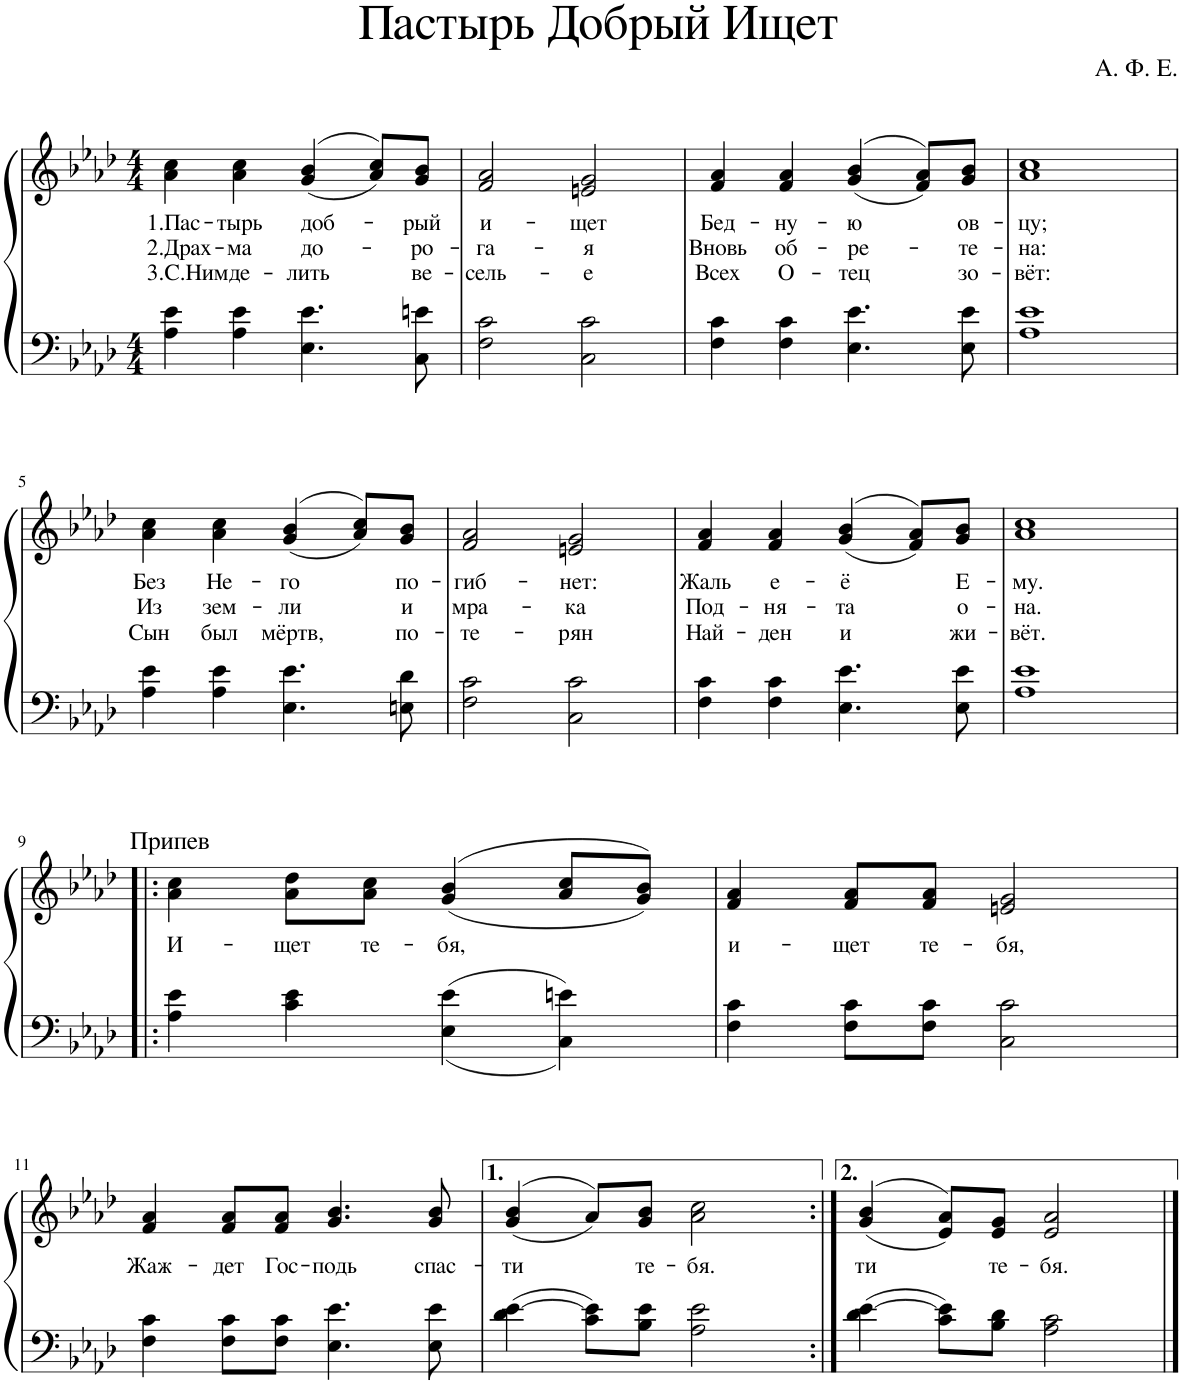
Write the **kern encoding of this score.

**kern	**kern	**text	**text	**text
*part1	*part1	*part1	*part1	*part1
*staff2	*staff1	*staff1	*staff1	*staff1
*I"Piano	*	*	*	*
*I'Pno.	*	*	*	*
*clefF4	*clefG2	*	*	*
*k[b-e-a-d-]	*k[b-e-a-d-]	*	*	*
*M4/4	*M4/4	*	*	*
=1	=1	=1	=1	=1
!	!	!LO:LY:b	!LO:LY:b	!LO:LY:b
4A-\ 4e-\	4a-\ 4cc\	1.Пас-	2.Драх-	3.С.Ним
!	!	!LO:LY:b	!LO:LY:b	!LO:LY:b
4A-\ 4e-\	4a-\ 4cc\	-тырь	-ма	де-
!	!	!LO:LY:b	!LO:LY:b	!LO:LY:b
4.E-\ 4.e-\	(>(4g/ 4b-/	доб-	до-	-лить
.	8a-/ 8cc/L))	.	.	.
!	!	!LO:LY:b	!LO:LY:b	!LO:LY:b
8C\ 8en\	8g/ 8b-/J	-рый	-ро-	ве-
=2	=2	=2	=2	=2
!	!	!LO:LY:b	!LO:LY:b	!LO:LY:b
2F\ 2c\	2f/ 2a-/	и-	-га-	-сель-
!	!	!LO:LY:b	!LO:LY:b	!LO:LY:b
2C\ 2c\	2en/ 2g/	-щет	-я	-е
=3	=3	=3	=3	=3
!	!	!LO:LY:b	!LO:LY:b	!LO:LY:b
4F\ 4c\	4f/ 4a-/	Бед-	Вновь	Всех
!	!	!LO:LY:b	!LO:LY:b	!LO:LY:b
4F\ 4c\	4f/ 4a-/	-ну-	об-	О-
!	!	!LO:LY:b	!LO:LY:b	!LO:LY:b
4.E-\ 4.e-\	(>(4g/ 4b-/	-ю	-ре-	-тец
.	8f/ 8a-/L))	.	.	.
!	!	!LO:LY:b	!LO:LY:b	!LO:LY:b
8E-\ 8e-\	8g/ 8b-/J	ов-	-те-	зо-
=4	=4	=4	=4	=4
!	!	!LO:LY:b	!LO:LY:b	!LO:LY:b
1A- 1e-	1a- 1cc	-цу;	-на:	-вёт:
!!LO:LB:g=z
=5	=5	=5	=5	=5
!	!	!LO:LY:b	!LO:LY:b	!LO:LY:b
4A-\ 4e-\	4a-\ 4cc\	Без	Из	Сын
!	!	!LO:LY:b	!LO:LY:b	!LO:LY:b
4A-\ 4e-\	4a-\ 4cc\	Не-	зем-	был
!	!	!LO:LY:b	!LO:LY:b	!LO:LY:b
4.E-\ 4.e-\	(>(4g/ 4b-/	-го	-ли	мёртв,
.	8a-/ 8cc/L))	.	.	.
!	!	!LO:LY:b	!LO:LY:b	!LO:LY:b
8En\ 8d-\	8g/ 8b-/J	по-	и	по-
=6	=6	=6	=6	=6
!	!	!LO:LY:b	!LO:LY:b	!LO:LY:b
2F\ 2c\	2f/ 2a-/	-гиб-	мра-	-те-
!	!	!LO:LY:b	!LO:LY:b	!LO:LY:b
2C\ 2c\	2en/ 2g/	-нет:	-ка	-рян
=7	=7	=7	=7	=7
!	!	!LO:LY:b	!LO:LY:b	!LO:LY:b
4F\ 4c\	4f/ 4a-/	Жаль	Под-	Най-
!	!	!LO:LY:b	!LO:LY:b	!LO:LY:b
4F\ 4c\	4f/ 4a-/	е-	-ня-	-ден
!	!	!LO:LY:b	!LO:LY:b	!LO:LY:b
4.E-\ 4.e-\	(>(4g/ 4b-/	-ё	-та	и
.	8f/ 8a-/L))	.	.	.
!	!	!LO:LY:b	!LO:LY:b	!LO:LY:b
8E-\ 8e-\	8g/ 8b-/J	Е-	о-	жи-
=8	=8	=8	=8	=8
!	!	!LO:LY:b	!LO:LY:b	!LO:LY:b
1A- 1e-	1a- 1cc	-му.	-на.	-вёт.
!!LO:LB:g=z
=9!|:	=9!|:	=9!|:	=9!|:	=9!|:
!	!LO:TX:a:t=Припев	!	!	!
!	!	!LO:LY:b	!	!
4A-\ 4e-\	4a-\ 4cc\	И-	.	.
!	!	!LO:LY:b	!	!
4c\ 4e-\	8a-\ 8dd-\L	-щет	.	.
!	!	!LO:LY:b	!	!
.	8a-\ 8cc\J	те-	.	.
!	!	!LO:LY:b	!	!
4E-\ 4e-\	((>4g/ 4b-/	-бя,	.	.
4C\ 4en\	8a-/ 8cc/L	.	.	.
.	8g/ 8b-/J))	.	.	.
=10	=10	=10	=10	=10
!	!	!LO:LY:b	!	!
4F\ 4c\	4f/ 4a-/	и-	.	.
!	!	!LO:LY:b	!	!
8F\ 8c\L	8f/ 8a-/L	-щет	.	.
!	!	!LO:LY:b	!	!
8F\ 8c\J	8f/ 8a-/J	те-	.	.
!	!	!LO:LY:b	!	!
2C\ 2c\	2en/ 2g/	-бя,	.	.
!!LO:LB:g=z
=11	=11	=11	=11	=11
!	!	!LO:LY:b	!	!
4F\ 4c\	4f/ 4a-/	Жаж-	.	.
!	!	!LO:LY:b	!	!
8F\ 8c\L	8f/ 8a-/L	-дет	.	.
!	!	!LO:LY:b	!	!
8F\ 8c\J	8f/ 8a-/J	Гос-	.	.
!	!	!LO:LY:b	!	!
4.E-\ 4.e-\	4.g/ 4.b-/	-подь	.	.
!	!	!LO:LY:b	!	!
8E-\ 8e-\	8g/ 8b-/	спас-	.	.
=12	=12	=12	=12	=12
!	!	!LO:LY:b	!	!
4d-\ [4e-\	(>(4g/ 4b-/	-ти	.	.
8c\ 8e-\]L	8a-/L))	.	.	.
!	!	!LO:LY:b	!	!
8B-\ 8e-\J	8g/ 8b-/J	те-	.	.
!	!	!LO:LY:b	!	!
2A-\ 2e-\	2a-\ 2cc\	-бя.	.	.
=13:|!	=13:|!	=13:|!	=13:|!	=13:|!
!	!	!LO:LY:b	!	!
4d-\ [4e-\	(>(4g/ 4b-/	ти	.	.
8c\ 8e-\]L	8e-/ 8a-/L))	.	.	.
!	!	!LO:LY:b	!	!
8B-\ 8d-\J	8e-/ 8g/J	те-	.	.
!	!	!LO:LY:b	!	!
2A-\ 2c\	2e-/ 2a-/	-бя.	.	.
==	==	==	==	==
*-	*-	*-	*-	*-
